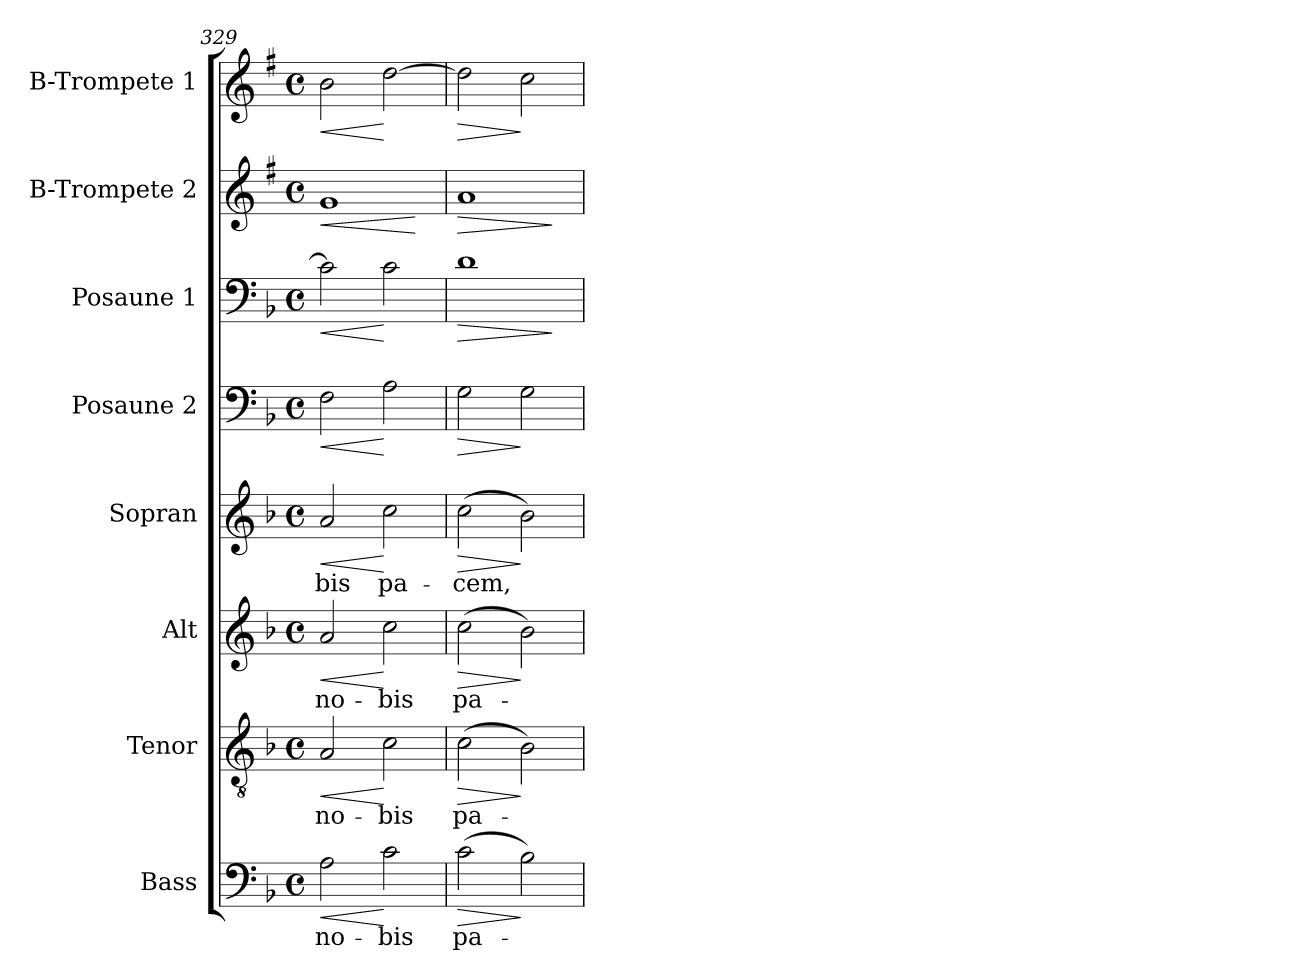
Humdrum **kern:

**kern	**text	**dynam	**kern	**text	**dynam	**kern	**text	**dynam	**kern	**text	**dynam	**kern	**dynam	**kern	**dynam	**kern	**dynam	**kern	**dynam
*part8	*part8	*part8	*part7	*part7	*part7	*part6	*part6	*part6	*part5	*part5	*part5	*part4	*part4	*part3	*part3	*part2	*part2	*part1	*part1
*staff8	*staff8	*staff8	*staff7	*staff7	*staff7	*staff6	*staff6	*staff6	*staff5	*staff5	*staff5	*staff4	*staff4	*staff3	*staff3	*staff2	*staff2	*staff1	*staff1
*I"Bass	*	*	*I"Tenor	*	*	*I"Alt	*	*	*I"Sopran	*	*	*I"Posaune 2	*	*I"Posaune 1	*	*I"B-Trompete 2	*	*I"B-Trompete 1	*
*I'B.	*	*	*I'T.	*	*	*I'A.	*	*	*I'S.	*	*	*I'Pos. 2	*	*I'Pos. 1	*	*I'B Trp. 2	*	*I'B Trp. 1	*
*clefF4	*	*	*clefGv2	*	*	*clefG2	*	*	*clefG2	*	*	*clefF4	*	*clefF4	*	*clefG2	*	*clefG2	*
*	*	*	*	*	*	*	*	*	*	*	*	*	*	*	*	*ITrd1c2	*	*ITrd1c2	*
*k[b-]	*	*	*k[b-]	*	*	*k[b-]	*	*	*k[b-]	*	*	*k[b-]	*	*k[b-]	*	*k[b-]	*	*k[b-]	*
*F:	*	*	*F:	*	*	*F:	*	*	*F:	*	*	*F:	*	*F:	*	*F:	*	*F:	*
*M4/4	*	*	*M4/4	*	*	*M4/4	*	*	*M4/4	*	*	*M4/4	*	*M4/4	*	*M4/4	*	*M4/4	*
*met(c)	*	*	*met(c)	*	*	*met(c)	*	*	*met(c)	*	*	*met(c)	*	*met(c)	*	*met(c)	*	*met(c)	*
=329	=329	=329	=329	=329	=329	=329	=329	=329	=329	=329	=329	=329	=329	=329	=329	=329	=329	=329	=329
!	!LO:LY:b	!LO:HP:b	!	!LO:LY:b	!LO:HP:b	!	!LO:LY:b	!LO:HP:b	!	!LO:LY:b	!LO:HP:b	!	!LO:HP:b	!	!LO:HP:b	!	!LO:HP:b	!	!LO:HP:b
2A\	no-	<	2A/	no-	<	2a/	no-	<	2a/	-bis	<	2F\	<	2c\]	<	1f	<	2a\	<
!	!LO:LY:b	!	!	!LO:LY:b	!	!	!LO:LY:b	!	!	!LO:LY:b	!	!	!	!	!	!	!	!	!
2c\	-bis	[	2c\	-bis	[	2cc\	-bis	[	2cc\	pa-	[	2A\	[	2c\	[	.	.	[2cc\	[
.	.	.	.	.	.	.	.	.	.	.	.	.	.	.	.	.	[	.	.
=330	=330	=330	=330	=330	=330	=330	=330	=330	=330	=330	=330	=330	=330	=330	=330	=330	=330	=330	=330
!	!LO:LY:b	!LO:HP:b	!	!LO:LY:b	!LO:HP:b	!	!LO:LY:b	!LO:HP:b	!	!LO:LY:b	!LO:HP:b	!	!LO:HP:b	!	!LO:HP:b	!	!LO:HP:b	!	!LO:HP:b
(>2c\	pa-	>	(>2c\	pa-	>	(>2cc\	pa-	>	(>2cc\	-cem,	>	2G\	>	1d	>	1g	>	2cc\]	>
2B-\)	.	]	2B-\)	.	]	2b-\)	.	]	2b-\)	.	]	2G\	]	.	.	.	.	2b-\	]
.	.	.	.	.	.	.	.	.	.	.	.	.	.	.	]	.	]	.	.
=	=	=	=	=	=	=	=	=	=	=	=	=	=	=	=	=	=	=	=
*-	*-	*-	*-	*-	*-	*-	*-	*-	*-	*-	*-	*-	*-	*-	*-	*-	*-	*-	*-
